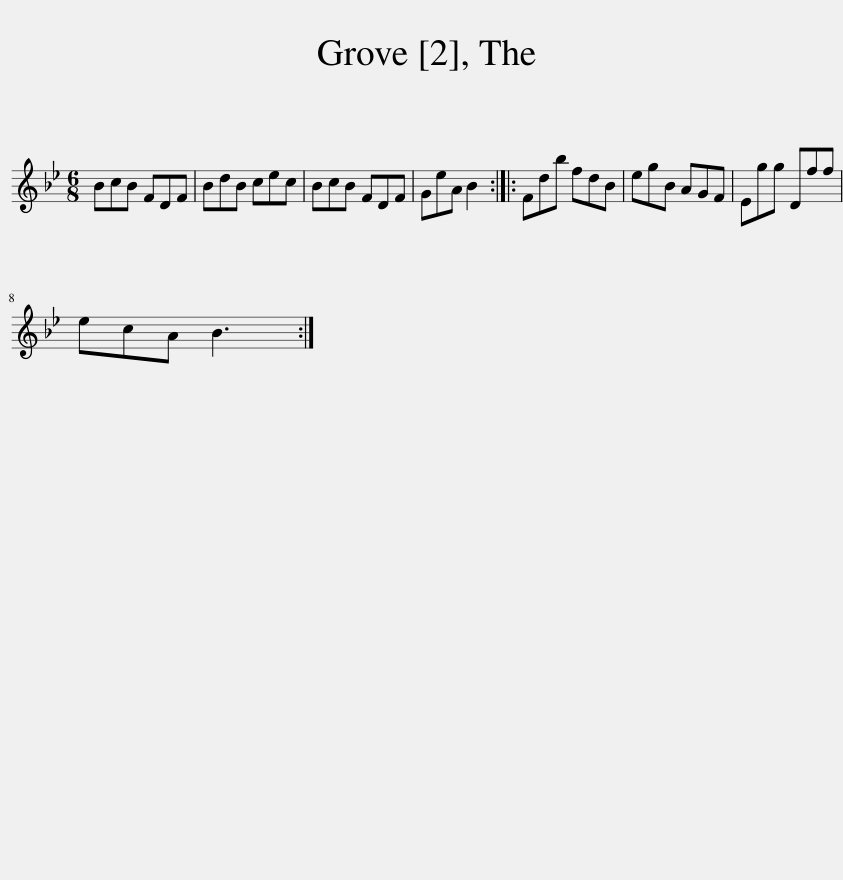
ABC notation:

X:1
L:1/8
M:6/8
I:linebreak $
K:Bb
V:1 treble
V:1
 BcB FDF | BdB cec | BcB FDF | GeA B2 :: Fdb fdB | %5
 egB AGF | Egg Dff |$ ecA B3 :| %8
